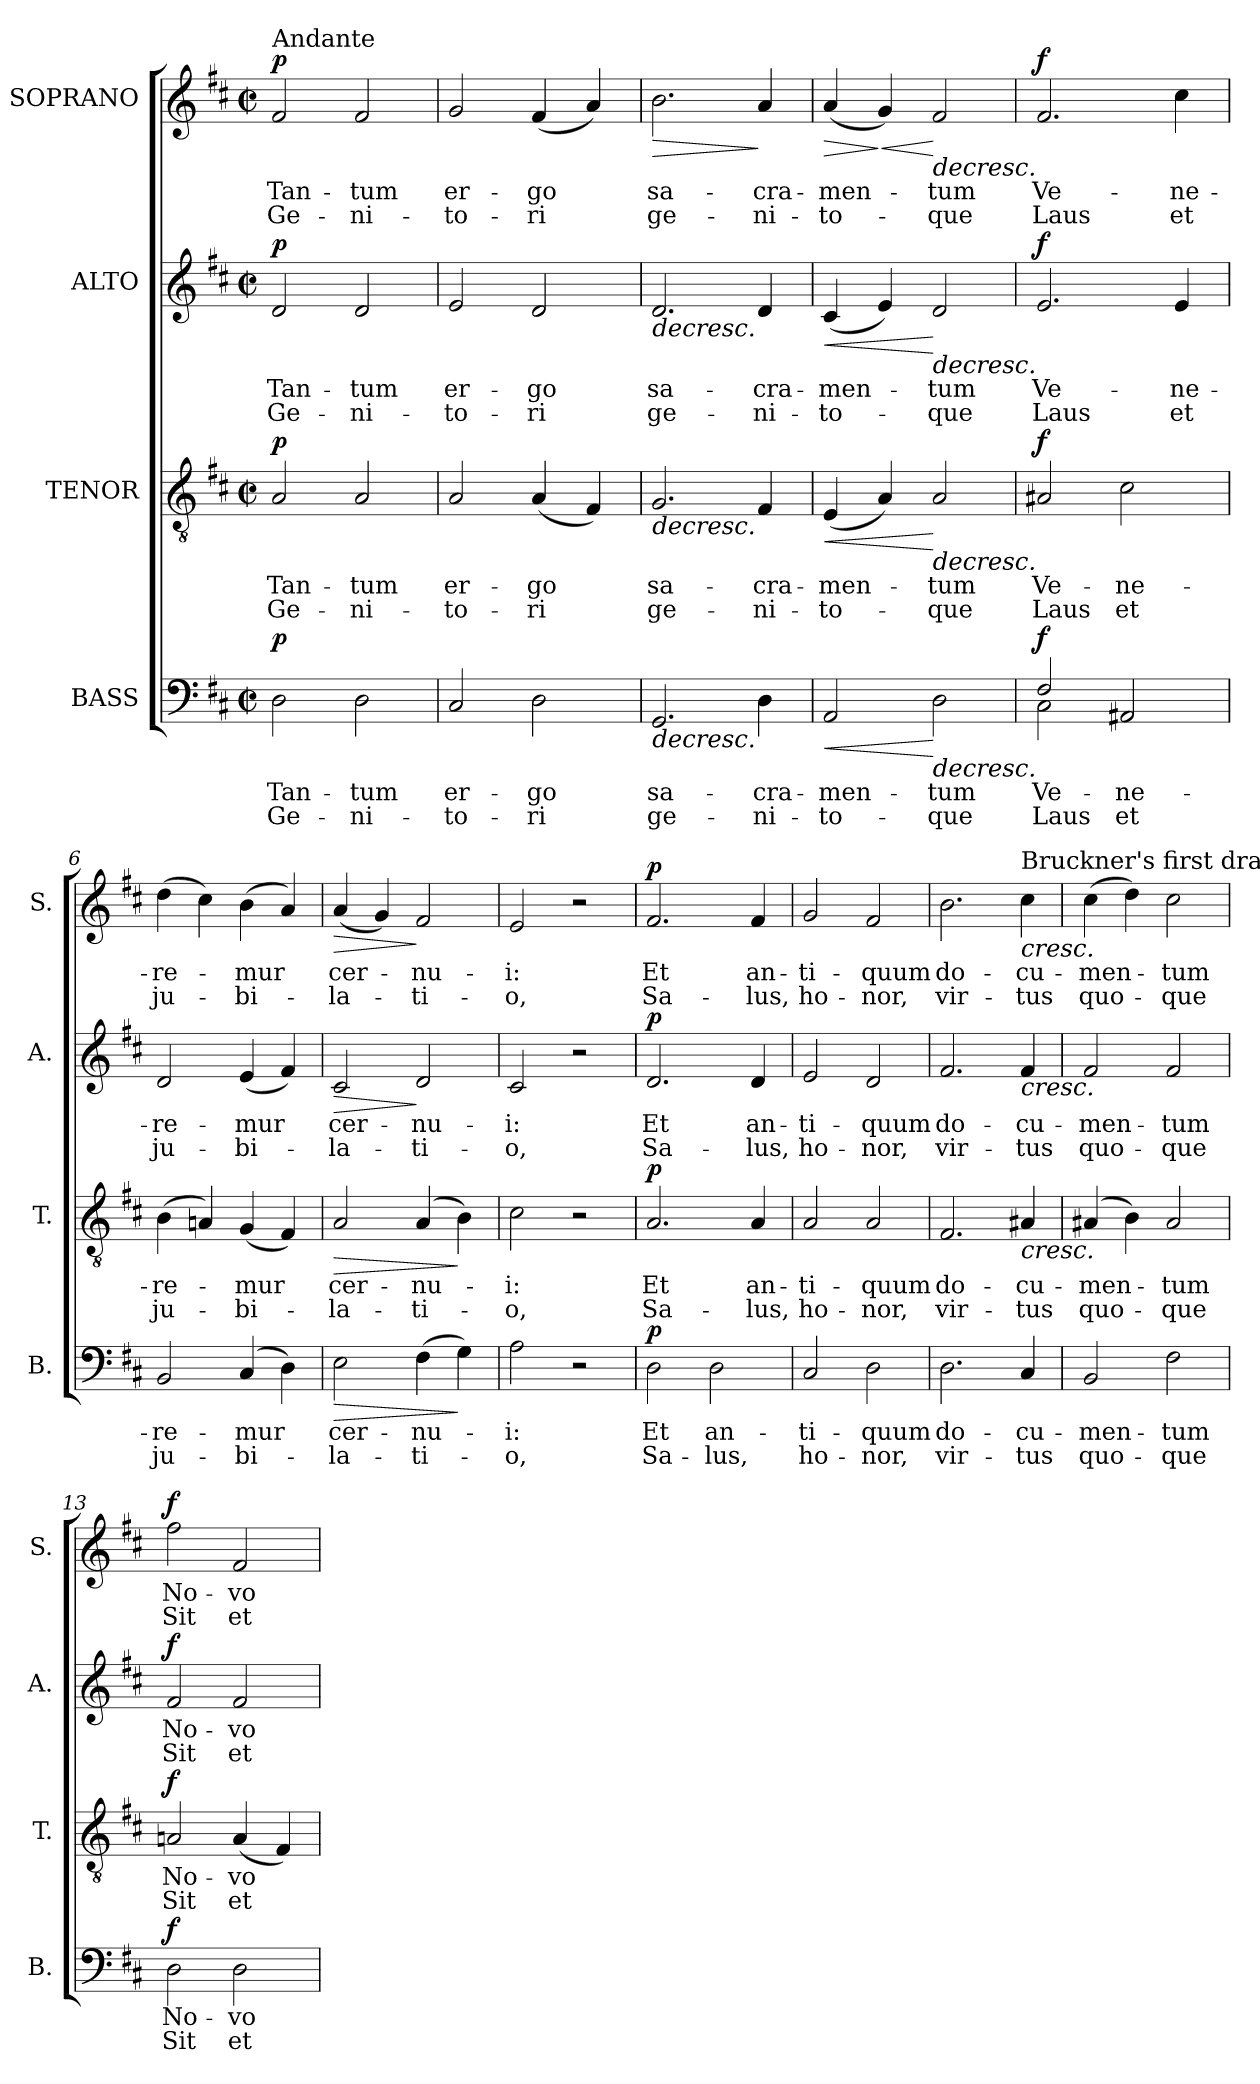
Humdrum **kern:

**kern	**text	**text	**dynam	**kern	**text	**text	**dynam	**kern	**text	**text	**dynam	**kern	**text	**text	**dynam
*part4	*part4	*part4	*part4	*part3	*part3	*part3	*part3	*part2	*part2	*part2	*part2	*part1	*part1	*part1	*part1
*staff4	*staff4	*staff4	*staff4	*staff3	*staff3	*staff3	*staff3	*staff2	*staff2	*staff2	*staff2	*staff1	*staff1	*staff1	*staff1
*I"BASS	*	*	*	*I"TENOR	*	*	*	*I"ALTO	*	*	*	*I"SOPRANO	*	*	*
*I'B.	*	*	*	*I'T.	*	*	*	*I'A.	*	*	*	*I'S.	*	*	*
*clefF4	*	*	*	*clefGv2	*	*	*	*clefG2	*	*	*	*clefG2	*	*	*
*	*	*	*	*ITrd7c12	*	*	*	*	*	*	*	*	*	*	*
*k[f#c#]	*	*	*	*k[f#c#]	*	*	*	*k[f#c#]	*	*	*	*k[f#c#]	*	*	*
*D:	*	*	*	*D:	*	*	*	*D:	*	*	*	*D:	*	*	*
*M2/2	*	*	*	*M2/2	*	*	*	*M2/2	*	*	*	*M2/2	*	*	*
*met(c|)	*	*	*	*met(c|)	*	*	*	*met(c|)	*	*	*	*met(c|)	*	*	*
=1	=1	=1	=1	=1	=1	=1	=1	=1	=1	=1	=1	=1	=1	=1	=1
!	!	!	!	!	!	!	!	!	!	!	!	!LO:TX:a:t=Andante	!	!	!
!	!LO:LY:b	!LO:LY:b	!LO:DY:b	!	!LO:LY:b	!LO:LY:b	!LO:DY:b	!	!LO:LY:b	!LO:LY:b	!LO:DY:b	!	!LO:LY:b	!LO:LY:b	!LO:DY:b
2D\	Tan-	Ge-	p	2AA/	Tan-	Ge-	p	2d/	Tan-	Ge-	p	2f#/	Tan-	Ge-	p
!	!LO:LY:b	!LO:LY:b	!	!	!LO:LY:b	!LO:LY:b	!	!	!LO:LY:b	!LO:LY:b	!	!	!LO:LY:b	!LO:LY:b	!
2D\	-tum	-ni-	.	2AA/	-tum	-ni-	.	2d/	-tum	-ni-	.	2f#/	-tum	-ni-	.
=2	=2	=2	=2	=2	=2	=2	=2	=2	=2	=2	=2	=2	=2	=2	=2
!	!LO:LY:b	!LO:LY:b	!	!	!LO:LY:b	!LO:LY:b	!	!	!LO:LY:b	!LO:LY:b	!	!	!LO:LY:b	!LO:LY:b	!
2C#/	er-	-to-	.	2AA/	er-	-to-	.	2e/	er-	-to-	.	2g/	er-	-to-	.
!	!LO:LY:b	!LO:LY:b	!	!	!LO:LY:b	!LO:LY:b	!	!	!LO:LY:b	!LO:LY:b	!	!	!LO:LY:b	!LO:LY:b	!
2D\	-go	-ri	.	(<4AA/	-go	-ri	.	2d/	-go	-ri	.	(<4f#/	-go	-ri	.
.	.	.	.	4FF#/)	.	.	.	.	.	.	.	4a/)	.	.	.
=3	=3	=3	=3	=3	=3	=3	=3	=3	=3	=3	=3	=3	=3	=3	=3
!	!LO:LY:b	!LO:LY:b	!LO:HP:b	!	!LO:LY:b	!LO:LY:b	!LO:HP:b	!	!LO:LY:b	!LO:LY:b	!LO:HP:b	!	!LO:LY:b	!LO:LY:b	!LO:HP:b
2.GG/	sa-	ge-	>	2.GG/	sa-	ge-	>	2.d/	sa-	ge-	>	2.b\	sa-	ge-	>
!	!LO:LY:b	!LO:LY:b	!	!	!LO:LY:b	!LO:LY:b	!	!	!LO:LY:b	!LO:LY:b	!	!	!LO:LY:b	!LO:LY:b	!
4D\	-cra-	-ni-	.	4FF#/	-cra-	-ni-	[	4d/	-cra-	-ni-	[	4a/	-cra-	-ni-	[ ]
=4	=4	=4	=4	=4	=4	=4	=4	=4	=4	=4	=4	=4	=4	=4	=4
!	!LO:LY:b	!LO:LY:b	!LO:HP:b	!	!LO:LY:b	!LO:LY:b	!LO:HP:b	!	!LO:LY:b	!LO:LY:b	!LO:HP:b	!	!LO:LY:b	!LO:LY:b	!LO:HP:b
2AA/	-men-	-to-	<	(<4EE/	-men-	-to-	<	(<4c#/	-men-	-to-	<	(<4a/	-men-	-to-	>
!	!	!	!	!	!	!	!	!	!	!	!	!	!	!	!LO:HP:n=1:b
.	.	.	.	4AA/)	.	.	.	4e/)	.	.	.	4g/)	.	.	] <
!	!LO:LY:b	!LO:LY:b	!LO:HP:n=1:b	!	!LO:LY:b	!LO:LY:b	!LO:HP:n=1:b	!	!LO:LY:b	!LO:LY:b	!LO:HP:n=1:b	!	!LO:LY:b	!LO:LY:b	!LO:HP:n=1:b
2D\	-tum	-que	] [ >	2AA/	-tum	-que	] [ >	2d/	-tum	-que	] [ >	2f#/	-tum	-que	[ >
=5	=5	=5	=5	=5	=5	=5	=5	=5	=5	=5	=5	=5	=5	=5	=5
!	!LO:LY:b	!LO:LY:b	!LO:DY:b	!	!LO:LY:b	!LO:LY:b	!LO:DY:b	!	!LO:LY:b	!LO:LY:b	!LO:DY:b	!	!LO:LY:b	!LO:LY:b	!LO:DY:b
*^	*	*	*	*	*	*	*	*	*	*	*	*	*	*	*
2F#/	2C#!\	Ve-	Laus	f	2AA#X/	Ve-	Laus	f	2.e/	Ve-	Laus	f	2.f#/	Ve-	Laus	f
!	!	!LO:LY:b	!LO:LY:b	!	!	!LO:LY:b	!LO:LY:b	!	!	!	!	!	!	!	!	!
2AA#X/	2ryy	-ne-	et	.	2C#\	-ne-	et	.	.	.	.	.	.	.	.	.
!	!	!	!	!	!	!	!	!	!	!LO:LY:b	!LO:LY:b	!	!	!LO:LY:b	!LO:LY:b	!
.	.	.	.	.	.	.	.	.	4e/	-ne-	et	.	4cc#\	-ne-	et	.
*v	*v	*	*	*	*	*	*	*	*	*	*	*	*	*	*	*
=6	=6	=6	=6	=6	=6	=6	=6	=6	=6	=6	=6	=6	=6	=6	=6
!	!LO:LY:b	!LO:LY:b	!	!	!LO:LY:b	!LO:LY:b	!	!	!LO:LY:b	!LO:LY:b	!	!	!LO:LY:b	!LO:LY:b	!
2BB/	-re-	ju-	.	(>4BB\	-re-	ju-	.	2d/	-re-	ju-	.	(>4dd\	-re-	ju-	.
.	.	.	.	4AAn/)	.	.	.	.	.	.	.	4cc#\)	.	.	.
!	!LO:LY:b	!LO:LY:b	!	!	!LO:LY:b	!LO:LY:b	!	!	!LO:LY:b	!LO:LY:b	!	!	!LO:LY:b	!LO:LY:b	!
(>4C#/	-mur	-bi-	.	(<4GG/	-mur	-bi-	.	(<4e/	-mur	-bi-	.	(>4b\	-mur	-bi-	.
4D\)	.	.	.	4FF#/)	.	.	.	4f#/)	.	.	.	4a/)	.	.	.
!!LO:LB:g=z
=7	=7	=7	=7	=7	=7	=7	=7	=7	=7	=7	=7	=7	=7	=7	=7
!	!LO:LY:b	!LO:LY:b	!LO:HP:b	!	!LO:LY:b	!LO:LY:b	!LO:HP:b	!	!LO:LY:b	!LO:LY:b	!LO:HP:b	!	!LO:LY:b	!LO:LY:b	!LO:HP:b
2E\	cer-	-la-	>	2AA/	cer-	-la-	>	2c#/	cer-	-la-	>	(<4a/	cer-	-la-	>
.	.	.	.	.	.	.	.	.	.	.	.	4g/)	.	.	.
!	!LO:LY:b	!LO:LY:b	!	!	!LO:LY:b	!LO:LY:b	!	!	!LO:LY:b	!LO:LY:b	!	!	!LO:LY:b	!LO:LY:b	!
(>4F#\	-nu-	-ti-	.	(>4AA/	-nu-	-ti-	.	2d/	-nu-	-ti-	]	2f#/	-nu-	-ti-	]
4G\)	.	.	]	4BB\)	.	.	]	.	.	.	.	.	.	.	.
=8	=8	=8	=8	=8	=8	=8	=8	=8	=8	=8	=8	=8	=8	=8	=8
!	!LO:LY:b	!LO:LY:b	!	!	!LO:LY:b	!LO:LY:b	!	!	!LO:LY:b	!LO:LY:b	!	!	!LO:LY:b	!LO:LY:b	!
2A\	-i:	-o,	.	2C#\	-i:	-o,	.	2c#/	-i:	-o,	.	2e/	-i:	-o,	.
2r	.	.	.	2r	.	.	.	2r	.	.	.	2r	.	.	.
=9	=9	=9	=9	=9	=9	=9	=9	=9	=9	=9	=9	=9	=9	=9	=9
!	!LO:LY:b	!LO:LY:b	!LO:DY:b	!	!LO:LY:b	!LO:LY:b	!LO:DY:b	!	!LO:LY:b	!LO:LY:b	!LO:DY:b	!	!LO:LY:b	!LO:LY:b	!LO:DY:b
2D\	Et	Sa-	p	2.AA/	Et	Sa-	p	2.d/	Et	Sa-	p	2.f#/	Et	Sa-	p
!	!LO:LY:b	!LO:LY:b	!	!	!	!	!	!	!	!	!	!	!	!	!
2D\	an-	-lus,	.	.	.	.	.	.	.	.	.	.	.	.	.
!	!	!	!	!	!LO:LY:b	!LO:LY:b	!	!	!LO:LY:b	!LO:LY:b	!	!	!LO:LY:b	!LO:LY:b	!
.	.	.	.	4AA/	an-	-lus,	.	4d/	an-	-lus,	.	4f#/	an-	-lus,	.
=10	=10	=10	=10	=10	=10	=10	=10	=10	=10	=10	=10	=10	=10	=10	=10
!	!LO:LY:b	!LO:LY:b	!	!	!LO:LY:b	!LO:LY:b	!	!	!LO:LY:b	!LO:LY:b	!	!	!LO:LY:b	!LO:LY:b	!
2C#/	-ti-	ho-	.	2AA/	-ti-	ho-	.	2e/	-ti-	ho-	.	2g/	-ti-	ho-	.
!	!LO:LY:b	!LO:LY:b	!	!	!LO:LY:b	!LO:LY:b	!	!	!LO:LY:b	!LO:LY:b	!	!	!LO:LY:b	!LO:LY:b	!
2D\	-quum	-nor,	.	2AA/	-quum	-nor,	.	2d/	-quum	-nor,	.	2f#/	-quum	-nor,	.
=11	=11	=11	=11	=11	=11	=11	=11	=11	=11	=11	=11	=11	=11	=11	=11
!	!LO:LY:b	!LO:LY:b	!	!	!LO:LY:b	!LO:LY:b	!	!	!LO:LY:b	!LO:LY:b	!	!	!LO:LY:b	!LO:LY:b	!
2.D\	do-	vir-	.	2.FF#/	do-	vir-	.	2.f#/	do-	vir-	.	2.b\	do-	vir-	.
!	!	!	!	!	!	!	!	!	!	!	!	!LO:TX:a:t=Bruckner's first draft had the C#.Later he changed it to F#.Sing either pitch, but not both.	!	!	!
!	!LO:LY:b	!LO:LY:b	!	!	!LO:LY:b	!LO:LY:b	!LO:HP:b	!	!LO:LY:b	!LO:LY:b	!LO:HP:b	!	!LO:LY:b	!LO:LY:b	!LO:HP:b
4C#/	-cu-	-tus	.	4AA#X/	-cu-	-tus	<	4f#/	-cu-	-tus	<	4cc#\	-cu-	-tus	<
=12	=12	=12	=12	=12	=12	=12	=12	=12	=12	=12	=12	=12	=12	=12	=12
!	!LO:LY:b	!LO:LY:b	!	!	!LO:LY:b	!LO:LY:b	!	!	!LO:LY:b	!LO:LY:b	!	!	!LO:LY:b	!LO:LY:b	!
2BB/	-men-	quo-	.	(>4AA#X/	-men-	quo-	.	2f#/	-men-	quo-	.	(>4cc#\	-men-	quo-	.
.	.	.	.	4BB\)	.	.	.	.	.	.	.	4dd\)	.	.	.
!	!LO:LY:b	!LO:LY:b	!	!	!LO:LY:b	!LO:LY:b	!	!	!LO:LY:b	!LO:LY:b	!	!	!LO:LY:b	!LO:LY:b	!
2F#\	-tum	-que	]	2AA#/	-tum	-que	]	2f#/	-tum	-que	]	2cc#\	-tum	-que	]
=13	=13	=13	=13	=13	=13	=13	=13	=13	=13	=13	=13	=13	=13	=13	=13
!	!LO:LY:b	!LO:LY:b	!LO:DY:b	!	!LO:LY:b	!LO:LY:b	!LO:DY:b	!	!LO:LY:b	!LO:LY:b	!LO:DY:b	!	!LO:LY:b	!LO:LY:b	!LO:DY:b
2D\	No-	Sit	f	2AAn/	No-	Sit	f	2f#/	No-	Sit	f	2ff#\	No-	Sit	f
!	!LO:LY:b	!LO:LY:b	!	!	!LO:LY:b	!LO:LY:b	!	!	!LO:LY:b	!LO:LY:b	!	!	!LO:LY:b	!LO:LY:b	!
2D\	-vo	et	.	(<4AA/	-vo	et	.	2f#/	-vo	et	.	2f#/	-vo	et	.
.	.	.	.	4FF#/)	.	.	.	.	.	.	.	.	.	.	.
=	=	=	=	=	=	=	=	=	=	=	=	=	=	=	=
*-	*-	*-	*-	*-	*-	*-	*-	*-	*-	*-	*-	*-	*-	*-	*-
